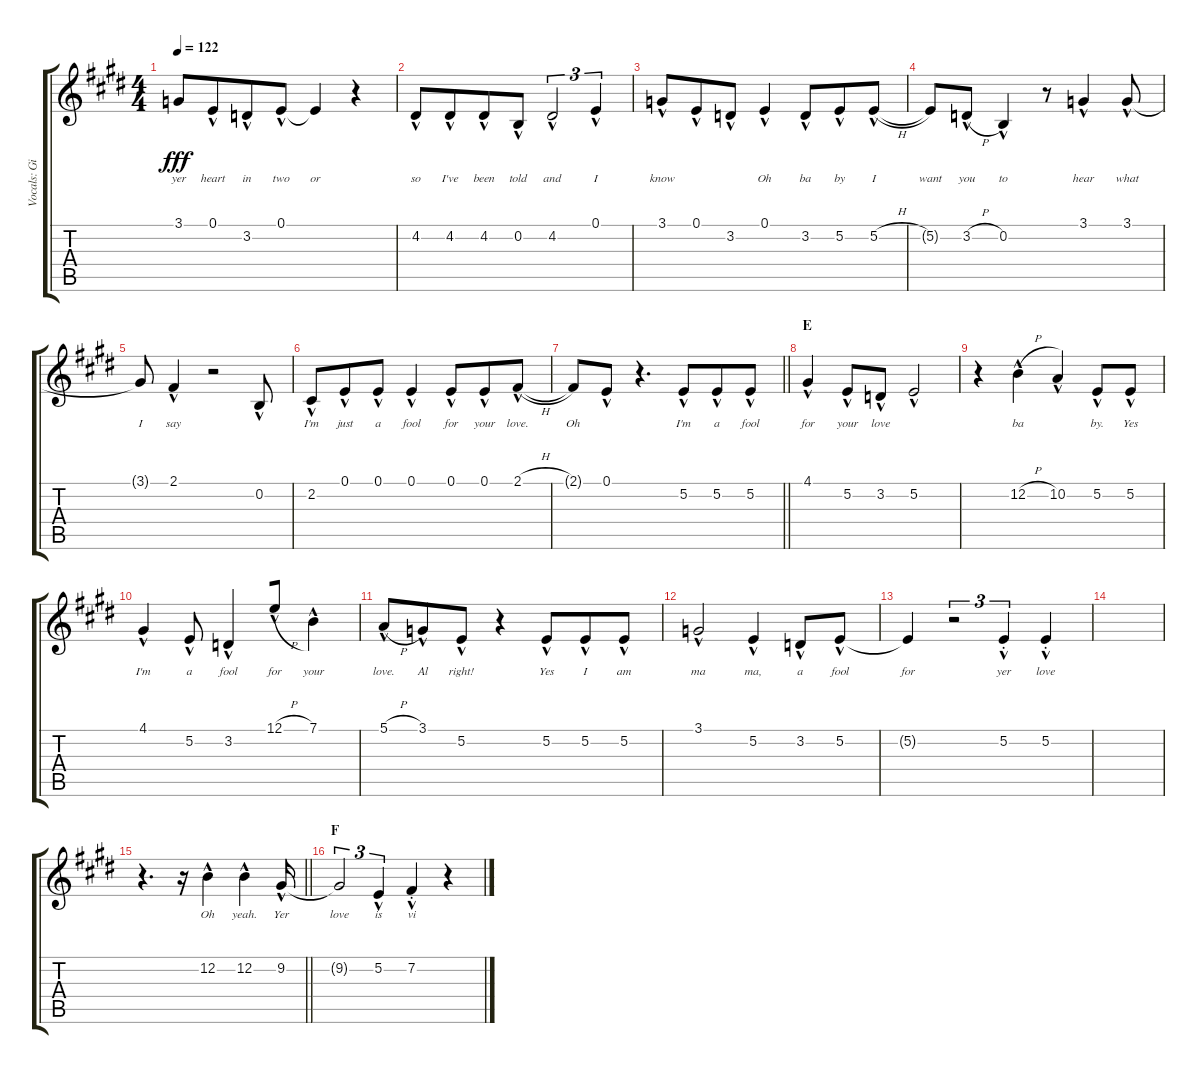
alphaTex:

\track ("Vocals: Gil" "Vocals: Gi") {instrument lead2sawtooth}
\staff {score tabs}
\tuning (E4 B3 G3 D3 A2 E2) {hide}
\ts (4 4)
\tempo 122
\clef g2
\ks e
3.1{t}.8{lyrics (0 "yer") lyrics (1 "") lyrics (2 "") lyrics (3 "") lyrics (4 "") dy fff} 0.1{hac}.8{lyrics (0 "heart") lyrics (1 "") lyrics (2 "") lyrics (3 "") lyrics (4 "") beam merge} 3.2{hac}.8{lyrics (0 "in") lyrics (1 "") lyrics (2 "") lyrics (3 "") lyrics (4 "")} 0.1{hac}.8{lyrics (0 "two") lyrics (1 "") lyrics (2 "") lyrics (3 "") lyrics (4 "")} 0.1{t}.4{lyrics (0 "or") lyrics (1 "") lyrics (2 "") lyrics (3 "") lyrics (4 "")} r.4 |
4.2{hac}.8{lyrics (0 "so") lyrics (1 "") lyrics (2 "") lyrics (3 "") lyrics (4 "")} 4.2{hac}.8{lyrics (0 "I've") lyrics (1 "") lyrics (2 "") lyrics (3 "") lyrics (4 "") beam merge} 4.2{hac}.8{lyrics (0 "been") lyrics (1 "") lyrics (2 "") lyrics (3 "") lyrics (4 "")} 0.2{hac}.8{lyrics (0 "told") lyrics (1 "") lyrics (2 "") lyrics (3 "") lyrics (4 "")} 4.2{hac}.2{tu (3 2) lyrics (0 "and") lyrics (1 "") lyrics (2 "") lyrics (3 "") lyrics (4 "")} 0.1{hac}.4{tu (3 2) lyrics (0 "I") lyrics (1 "") lyrics (2 "") lyrics (3 "") lyrics (4 "")} |
3.1{hac}.8{lyrics (0 "know") lyrics (1 "") lyrics (2 "") lyrics (3 "") lyrics (4 "")} 0.1{hac}.8{lyrics (0 "") lyrics (1 "") lyrics (2 "") lyrics (3 "") lyrics (4 "") beam merge} 3.2{hac}.8{lyrics (0 "") lyrics (1 "") lyrics (2 "") lyrics (3 "") lyrics (4 "")} 0.1{hac}.4{lyrics (0 "Oh") lyrics (1 "") lyrics (2 "") lyrics (3 "") lyrics (4 "")} 3.2{hac}.8{lyrics (0 "ba") lyrics (1 "") lyrics (2 "") lyrics (3 "") lyrics (4 "") beam merge} 5.2{hac}.8{lyrics (0 "by") lyrics (1 "") lyrics (2 "") lyrics (3 "") lyrics (4 "")} 5.2{h hac}.8{lyrics (0 "I") lyrics (1 "") lyrics (2 "") lyrics (3 "") lyrics (4 "")} |
5.2{t}.8{lyrics (0 "want") lyrics (1 "") lyrics (2 "") lyrics (3 "") lyrics (4 "")} 3.2{h hac}.8{lyrics (0 "you") lyrics (1 "") lyrics (2 "") lyrics (3 "") lyrics (4 "")} 0.2{hac}.4{lyrics (0 "to") lyrics (1 "") lyrics (2 "") lyrics (3 "") lyrics (4 "")} r.8 3.1{hac}.4{lyrics (0 "hear") lyrics (1 "") lyrics (2 "") lyrics (3 "") lyrics (4 "")} 3.1{hac}.8{lyrics (0 "what") lyrics (1 "") lyrics (2 "") lyrics (3 "") lyrics (4 "")} |
3.1{t}.8{lyrics (0 "I") lyrics (1 "") lyrics (2 "") lyrics (3 "") lyrics (4 "")} 2.1{hac}.4{lyrics (0 "say") lyrics (1 "") lyrics (2 "") lyrics (3 "") lyrics (4 "")} r.2 0.2{hac}.8{lyrics (0 "") lyrics (1 "") lyrics (2 "") lyrics (3 "") lyrics (4 "")} |
2.2{hac}.8{lyrics (0 "I'm") lyrics (1 "") lyrics (2 "") lyrics (3 "") lyrics (4 "")} 0.1{hac}.8{lyrics (0 "just") lyrics (1 "") lyrics (2 "") lyrics (3 "") lyrics (4 "") beam merge} 0.1{hac}.8{lyrics (0 "a") lyrics (1 "") lyrics (2 "") lyrics (3 "") lyrics (4 "")} 0.1{hac}.4{lyrics (0 "fool") lyrics (1 "") lyrics (2 "") lyrics (3 "") lyrics (4 "")} 0.1{hac}.8{lyrics (0 "for") lyrics (1 "") lyrics (2 "") lyrics (3 "") lyrics (4 "") beam merge} 0.1{hac}.8{lyrics (0 "your") lyrics (1 "") lyrics (2 "") lyrics (3 "") lyrics (4 "")} 2.1{h hac}.8{lyrics (0 "love.") lyrics (1 "") lyrics (2 "") lyrics (3 "") lyrics (4 "")} |
\barLineRight lightlight
2.1{t}.8{lyrics (0 "Oh") lyrics (1 "") lyrics (2 "") lyrics (3 "") lyrics (4 "")} 0.1{hac}.8{lyrics (0 "") lyrics (1 "") lyrics (2 "") lyrics (3 "") lyrics (4 "")} r.4{d} 5.2{hac}.8{lyrics (0 "I'm") lyrics (1 "") lyrics (2 "") lyrics (3 "") lyrics (4 "") beam merge} 5.2{hac}.8{lyrics (0 "a") lyrics (1 "") lyrics (2 "") lyrics (3 "") lyrics (4 "")} 5.2{hac}.8{lyrics (0 "fool") lyrics (1 "") lyrics (2 "") lyrics (3 "") lyrics (4 "")} |
\section ("" "E")
4.1{hac}.4{lyrics (0 "for") lyrics (1 "") lyrics (2 "") lyrics (3 "") lyrics (4 "")} 5.2{hac}.8{lyrics (0 "your") lyrics (1 "") lyrics (2 "") lyrics (3 "") lyrics (4 "")} 3.2{hac}.8{lyrics (0 "love") lyrics (1 "") lyrics (2 "") lyrics (3 "") lyrics (4 "")} 5.2{hac}.2{lyrics (0 "") lyrics (1 "") lyrics (2 "") lyrics (3 "") lyrics (4 "")} |
r.4 12.2{h hac}.4{lyrics (0 "ba") lyrics (1 "") lyrics (2 "") lyrics (3 "") lyrics (4 "")} 10.2{hac}.4{lyrics (0 "") lyrics (1 "") lyrics (2 "") lyrics (3 "") lyrics (4 "")} 5.2{hac}.8{lyrics (0 "by.") lyrics (1 "") lyrics (2 "") lyrics (3 "") lyrics (4 "")} 5.2{hac}.8{lyrics (0 "Yes") lyrics (1 "") lyrics (2 "") lyrics (3 "") lyrics (4 "")} |
4.1{hac}.4{lyrics (0 "I'm") lyrics (1 "") lyrics (2 "") lyrics (3 "") lyrics (4 "")} 5.2{hac}.8{lyrics (0 "a") lyrics (1 "") lyrics (2 "") lyrics (3 "") lyrics (4 "")} 3.2{hac}.4{lyrics (0 "fool") lyrics (1 "") lyrics (2 "") lyrics (3 "") lyrics (4 "") beam merge} 12.1{h hac}.8{lyrics (0 "for") lyrics (1 "") lyrics (2 "") lyrics (3 "") lyrics (4 "")} 7.1{hac}.4{lyrics (0 "your") lyrics (1 "") lyrics (2 "") lyrics (3 "") lyrics (4 "")} |
5.1{h hac}.8{lyrics (0 "love.") lyrics (1 "") lyrics (2 "") lyrics (3 "") lyrics (4 "")} 3.1{hac}.8{lyrics (0 "Al") lyrics (1 "") lyrics (2 "") lyrics (3 "") lyrics (4 "") beam merge} 5.2{hac}.8{lyrics (0 "right!") lyrics (1 "") lyrics (2 "") lyrics (3 "") lyrics (4 "")} r.4 5.2{hac}.8{lyrics (0 "Yes") lyrics (1 "") lyrics (2 "") lyrics (3 "") lyrics (4 "") beam merge} 5.2{hac}.8{lyrics (0 "I") lyrics (1 "") lyrics (2 "") lyrics (3 "") lyrics (4 "")} 5.2{hac}.8{lyrics (0 "am") lyrics (1 "") lyrics (2 "") lyrics (3 "") lyrics (4 "")} |
3.1{hac}.2{lyrics (0 "ma") lyrics (1 "") lyrics (2 "") lyrics (3 "") lyrics (4 "")} 5.2{hac}.4{lyrics (0 "ma,") lyrics (1 "") lyrics (2 "") lyrics (3 "") lyrics (4 "")} 3.2{hac}.8{lyrics (0 "a") lyrics (1 "") lyrics (2 "") lyrics (3 "") lyrics (4 "")} 5.2{hac}.8{lyrics (0 "fool") lyrics (1 "") lyrics (2 "") lyrics (3 "") lyrics (4 "")} |
5.2{t}.4{lyrics (0 "for") lyrics (1 "") lyrics (2 "") lyrics (3 "") lyrics (4 "")} r.2{tu (3 2)} 5.2{hac st}.4{tu (3 2) lyrics (0 "yer") lyrics (1 "") lyrics (2 "") lyrics (3 "") lyrics (4 "")} 5.2{hac st}.4{lyrics (0 "love") lyrics (1 "") lyrics (2 "") lyrics (3 "") lyrics (4 "")} |
|
\barLineRight lightlight
r.4{d} r.16 12.2{hac}.4{lyrics (0 "Oh") lyrics (1 "") lyrics (2 "") lyrics (3 "") lyrics (4 "")} 12.2{hac}.4{lyrics (0 "yeah.") lyrics (1 "") lyrics (2 "") lyrics (3 "") lyrics (4 "")} 9.2{hac}.16{lyrics (0 "Yer") lyrics (1 "") lyrics (2 "") lyrics (3 "") lyrics (4 "")} |
\section ("" "F")
9.2{t}.2{tu (3 2) lyrics (0 "love") lyrics (1 "") lyrics (2 "") lyrics (3 "") lyrics (4 "")} 5.2{hac}.4{tu (3 2) lyrics (0 "is") lyrics (1 "") lyrics (2 "") lyrics (3 "") lyrics (4 "")} 7.2{hac st}.4{lyrics (0 "vi") lyrics (1 "") lyrics (2 "") lyrics (3 "") lyrics (4 "")} r.4
